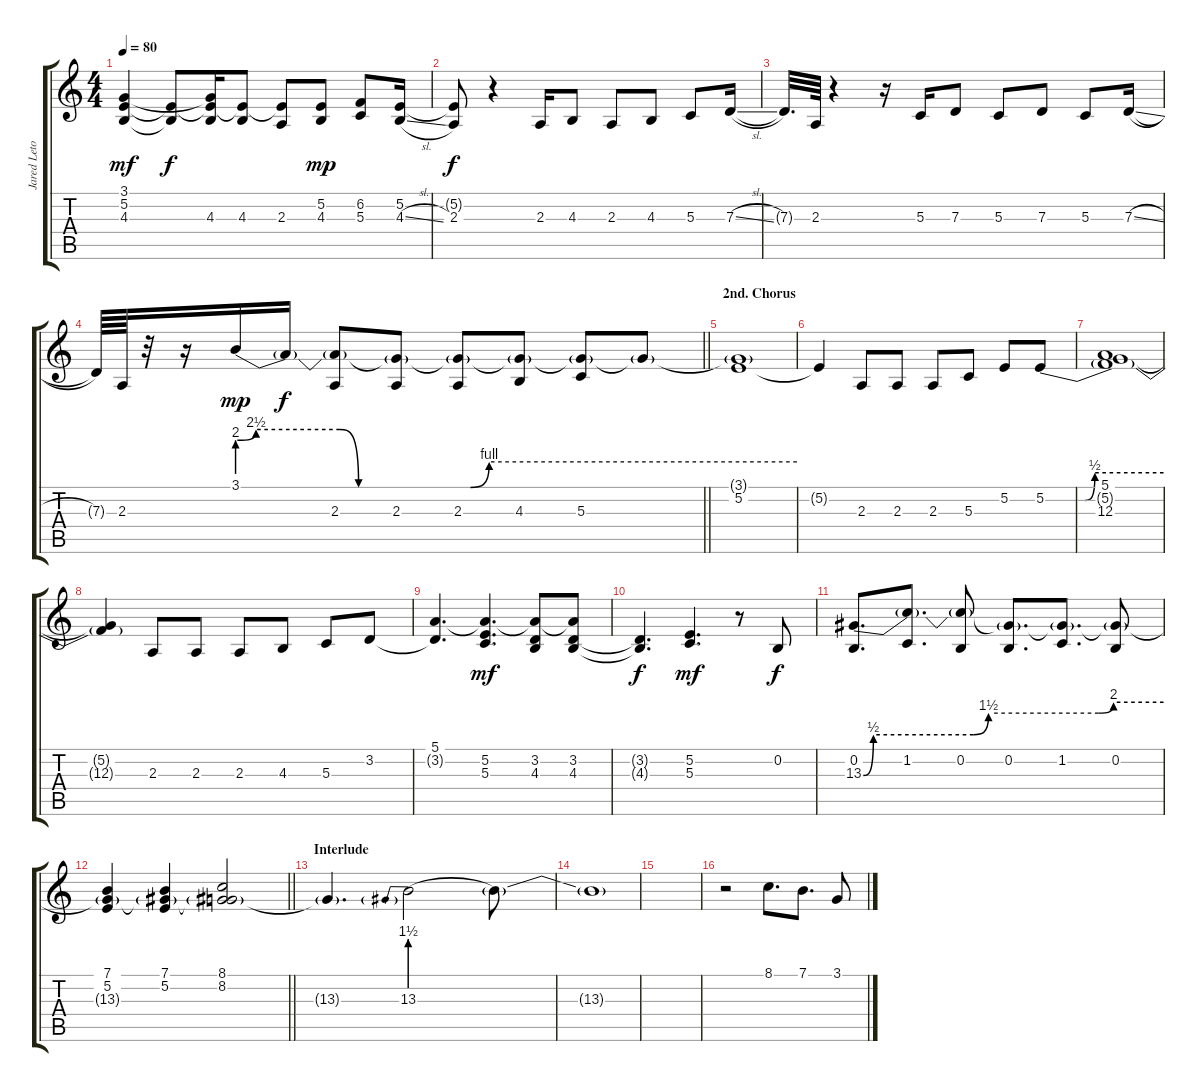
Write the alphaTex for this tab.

\track ("Jared Leto - Vocals" "Jared Leto") {mute instrument clarinet}
\staff {score tabs}
\tuning (E4 B3 G3 D3 A2 E2) {hide}
\ts (4 4)
\tempo 80
\clef g2
\ks c
(3.1 5.2 4.3).4{dy mf} (5.2{t} 4.3{t}).8{dy f} (3.1{t} 5.2{t} 4.3).16 (5.2{t} 4.3).8 (5.2{t} 2.3).8 (5.2 4.3).8{dy mp} (6.2 5.3).8 (5.2 4.3{sl}).16 |
(5.2{t} 2.3).8{dy f} r.4 2.3.16 4.3.8 2.3.8 4.3.8 5.3.8 7.3{sl}.16 |
7.3{t}.32{d} 2.3.64 r.4 r.16 5.3.16 7.3.8 5.3.8 7.3.8 5.3.8 7.3{sl}.16 |
\barLineRight lightlight
7.3{t}.64 2.3.64 r.32 r.16 3.1{be (custom 0 8 2 10 11 10 13 0 25 0 27 4 60 4)}.16{dy mp} 3.1{t}.16{dy f} (3.1{t} 2.3).8 (3.1{t} 2.3).8 (3.1{t} 2.3).8 (3.1{t} 4.3).8 (3.1{t} 5.3).8 3.1{t}.8 |
\section ("" "2nd. Chorus")
(3.1{t} 5.2).1 |
5.2{t}.4 2.3.8 2.3.8 2.3.8 5.3.8 5.2.8 5.2{be (custom 0 0 20 0 25 2 60 2)}.8 |
(5.1 5.2{t} 12.3).1 |
(5.2{t} 12.3{t}).4 2.3.8 2.3.8 2.3.8 4.3.8 5.3.8 3.2.8 |
(5.1 3.2{t}).4{d} (5.1{t} 5.2 5.3).4{d dy mf} (5.1{t} 3.2 4.3).8 (5.1{t} 3.2 4.3).8 |
(3.2{t} 4.3{t}).4{d dy f} (5.2 5.3).4{d dy mf} r.8 0.2.8{dy f} |
(0.2 13.3{be (custom 0 0 2 2 22 2 25 6 47 6 50 8 60 8)}).8{d} (1.2 13.3{t}).8{d} (0.2 13.3{t}).8 (0.2 13.3{t}).8{d} (1.2 13.3{t}).8{d} (0.2 13.3{t}).8 |
\barLineRight lightlight
(7.1 5.2 13.3{t}).4 (7.1 5.2 13.3{t}).4 (8.1 8.2 13.3{t}).2 |
\section ("" "Interlude")
13.3{t}.4{d} 13.3{be (prebend 0 6 60 6)}.2{volume 0} 13.3{t}.8 |
13.3{t}.1 |
|
r.2 8.1.8{d volume 16} 7.1.8{d} 3.1.8{volume 7}
